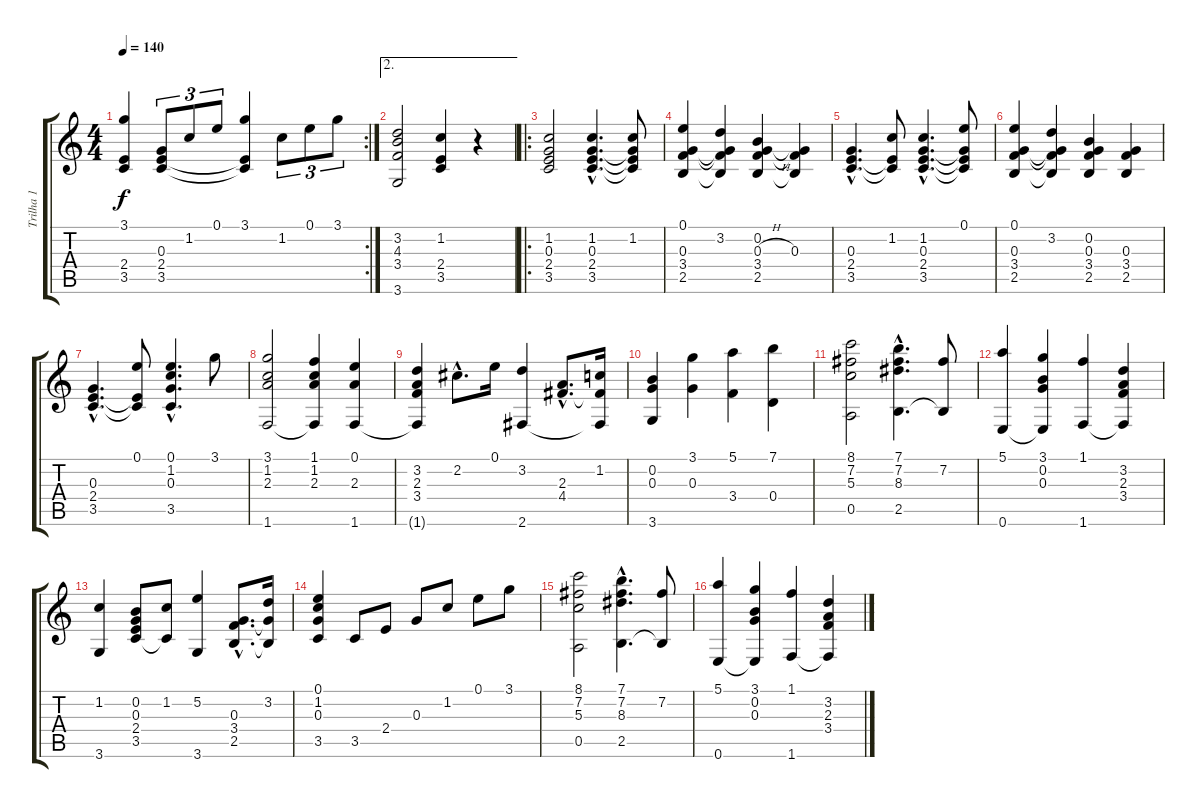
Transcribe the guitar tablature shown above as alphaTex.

\track ("Trilha 1" "Trilha 1") {instrument acousticguitarnylon}
\staff {score tabs}
\tuning (E4 B3 G3 D3 A2 E2) {hide}
\rc 2
\ts (4 4)
\tempo 140
\clef g2
\ks c
(3.1 2.4{t} 3.5{t}).4{dy f} (0.3 2.4 3.5).8{tu (3 2)} 1.2.8{tu (3 2)} 0.1.8{tu (3 2)} (3.1 2.4{t} 3.5{t}).4 1.2.8{tu (3 2)} 0.1.8{tu (3 2)} 3.1.8{tu (3 2)} |
\ae 2
(3.2 4.3 3.4 3.6).2 (1.2 2.4 3.5).4 r.4 |
\ro
(1.2 0.3 2.4 3.5).2 (1.2{hac} 0.3{hac} 2.4{hac} 3.5{hac}).4{d} (1.2 0.3{t} 2.4{t} 3.5{t}).8 |
(0.1 0.3 3.4 2.5).4 (3.2 0.3{t} 3.4{t} 2.5{t}).4 (0.2 0.3{h} 3.4 2.5).4 (0.3 3.4{t} 2.5{t}).4 |
(0.3{hac} 2.4{hac} 3.5{hac}).4{d} (1.2 2.4{t} 3.5{t}).8 (1.2{hac} 0.3{hac} 2.4{hac} 3.5{hac}).4{d} (0.1 0.3{t} 2.4{t} 3.5{t}).8 |
(0.1 0.3 3.4 2.5).4 (3.2 0.3{t} 3.4{t} 2.5{t}).4 (0.2 0.3 3.4 2.5).4 (0.3 3.4 2.5).4 |
(0.3{hac} 2.4{hac} 3.5{hac}).4{d} (0.1 2.4{t} 3.5{t}).8 (0.1{hac} 1.2{hac} 0.3{hac} 3.5{hac}).4{d} 3.1.8 |
(3.1 1.2 2.3 1.6).2 (1.1 1.2 2.3 1.6{t}).4 (0.1 2.3 1.6).4 |
(3.2 2.3 3.4 1.6{t}).4 2.2{hac}.8{d} 0.1.16 (3.2 2.6).4 (2.3{hac} 4.4{hac}).8{d} (1.2 4.4{t} 2.6{t}).16 |
(0.2 0.3 3.6).4 (3.1 0.3).4 (5.1 3.4).4 (7.1 0.4).4 |
(8.1 7.2 5.3 0.5).2 (7.1{hac} 7.2{hac} 8.3{hac} 2.5{hac}).4{d} (7.2 2.5{t}).8 |
(5.1 0.6).4 (3.1 0.2 0.3 0.6{t}).4 (1.1 1.6).4 (3.2 2.3 3.4 1.6{t}).4 |
(1.2 3.6).4 (0.2 0.3 2.4 3.5).8 (1.2 3.5{t}).8 (5.2 3.6).4 (0.3{hac} 3.4{hac} 2.5{hac}).8{d} (3.2 0.3{t} 2.5{t}).16 |
(0.1 1.2 0.3 3.5).4 3.5.8 2.4.8 0.3.8 1.2.8 0.1.8 3.1.8 |
(8.1 7.2 5.3 0.5).2 (7.1{hac} 7.2{hac} 8.3{hac} 2.5{hac}).4{d} (7.2 2.5{t}).8 |
(5.1 0.6).4 (3.1 0.2 0.3 0.6{t}).4 (1.1 1.6).4 (3.2 2.3 3.4 1.6{t}).4
